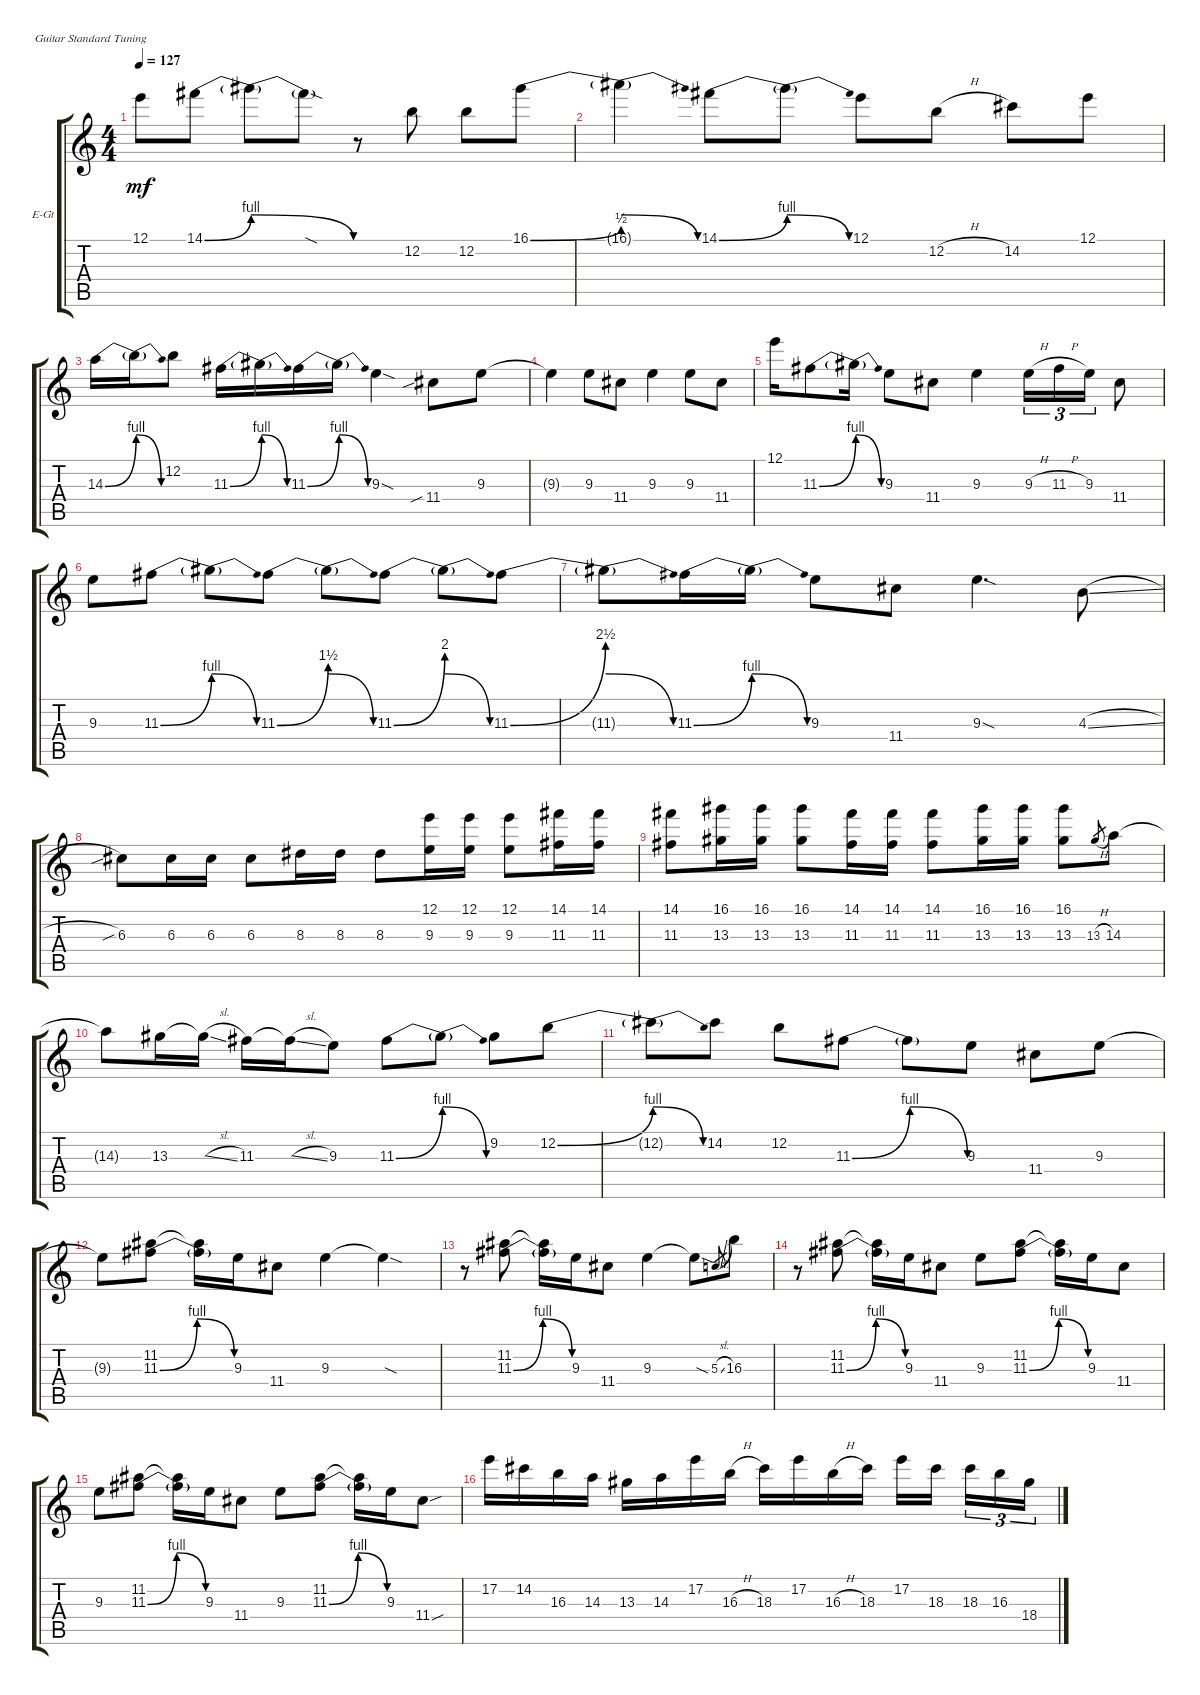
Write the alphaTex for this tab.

\defaultSystemsLayout 4
\bracketExtendMode groupsimilarinstruments
\firstSystemTrackNameOrientation horizontal
\otherSystemsTrackNameOrientation horizontal
\track ("Electric Guitar" "E-Gt") {instrument distortionguitar}
\staff {score tabs}
\tuning (E4 B3 G3 D3 A2 E2)
\ts (4 4)
\tempo 127
\clef g2
\scale
0.553241
\ks c
12.1{t}.8{dy mf} 14.1{be (bend 0 0 15 4)}.8 14.1{be (release 0 4 7.199999999999999 0) t}.8 14.1{sod t}.8 r.8 12.2.8 12.2.8 16.1{be (bend 0 0 15 2)}.8 |
\scale
0.446759 16.1{be (release 0 4 7.199999999999999 0) t}.4 14.1{be (bend 0 0 15 4)}.8 14.1{be (release 0 4 7.199999999999999 0) t}.8 12.1.8 12.2{h}.8 14.2.8 12.1.8 |
\scale
0.585165 14.3{be (bend 0 0 15 4)}.16 14.3{be (release 0 4 7.199999999999999 0) t}.16 12.2.8 11.3{be (bend 0 0 15 4)}.16 11.3{be (release 0 4 7.199999999999999 0) t}.16 11.3{be (bend 0 0 15 4)}.16 11.3{be (release 0 4 7.199999999999999 0) t}.16 9.3{sod}.4 11.4{sib}.8 9.3.8 |
\scale
0.414835 9.3{t}.4 9.3.8 11.4.8 9.3.4 9.3.8 11.4.8 |
\scale
0.597701 12.1.16 11.3{be (bend 0 0 15 4)}.8 11.3{be (release 0 4 7.199999999999999 0) t}.16 9.3.8 11.4.8 9.3.4 9.3{h}.16{tu (3 2)} 11.3{h}.16{tu (3 2)} 9.3.16{tu (3 2)} 11.4.8 |
\scale
0.402299 9.3.8 11.3{be (bend 0 0 15 4)}.8 11.3{be (release 0 4 7.199999999999999 0) t}.8 11.3{be (bend 0 0 15 6)}.8 11.3{be (release 0 4 7.199999999999999 0) t}.8 11.3{be (bend 0 0 15 8)}.8 11.3{be (release 0 4 7.199999999999999 0) t}.8 11.3{be (bend 0 0 15 10)}.8 |
\scale
0.444181 11.3{be (release 0 4 7.199999999999999 0) t}.8 11.3{be (bend 0 0 15 4)}.16 11.3{be (release 0 4 7.199999999999999 0) t}.16 9.3.8 11.4.8 9.3{sod}.4{d} 4.3{sl}.8 |
\scale
0.555819 6.3{sib}.8 6.3.16 6.3.16 6.3.8 8.3.16 8.3.16 8.3.8 (12.1 9.3).16 (12.1 9.3).16 (12.1 9.3).8 (14.1 11.3).16 (14.1 11.3).16 |
\scale
0.386107 (14.1 11.3).8 (16.1 13.3).16 (16.1 13.3).16 (16.1 13.3).8 (14.1 11.3).16 (14.1 11.3).16 (14.1 11.3).8 (16.1 13.3).16 (16.1 13.3).16 (16.1 13.3).8 13.3{h}.8{gr} 14.3.8 |
\scale
0.613893 14.3{t}.8 13.3.16 13.3{sl t}.16 11.3.16 11.3{sl t}.16 9.3.8 11.3{be (bend 0 0 15 4)}.8 11.3{be (release 0 4 7.199999999999999 0) t}.8 9.2.8 12.2{be (bend 0 0 15 4)}.8 |
\scale
0.49177 12.2{be (release 0 4 7.199999999999999 0) t}.8 14.2.8 12.2.8 11.3{be (bendrelease 0 0 10.2 4 20.4 4 30 0)}.8 11.3{t}.8 9.3.8 11.4.8 9.3.8 |
\scale
0.50823 9.3{t}.8 (11.2 11.3{be (bendrelease 0 0 10.2 4 20.4 4 30 0)}).8 (11.2{t} 11.3{t}).16 9.3.16 11.4.8 9.3.4 9.3{sod t}.4 |
\scale
0.492228 r.8 (11.2 11.3{be (bendrelease 0 0 10.2 4 20.4 4 30 0)}).8 (11.2{t} 11.3{t}).16 9.3.16 11.4.8 9.3.4 9.3{sod t}.8 5.3{sl}.8{gr} 16.3.8 |
\scale
0.507772 r.8 (11.2 11.3{be (bendrelease 0 0 10.2 4 20.4 4 30 0)}).8 (11.2{t} 11.3{t}).16 9.3.16 11.4.8 9.3.8 (11.2 11.3{be (bendrelease 0 0 10.2 4 20.4 4 30 0)}).8 (11.2{t} 11.3{t}).16 9.3.16 11.4.8 |
\scale
0.420268 9.3.8 (11.2 11.3{be (bendrelease 0 0 10.2 4 20.4 4 30 0)}).8 (11.2{t} 11.3{t}).16 9.3.16 11.4.8 9.3.8 (11.2 11.3{be (bendrelease 0 0 10.2 4 20.4 4 30 0)}).8 (11.2{t} 11.3{t}).16 9.3.16 11.4{sou}.8 |
\scale
0.579732 17.2.16 14.2.16 16.3.16 14.3.16 13.3.16 14.3.16 17.2.16 16.3{h}.16 18.3.16 17.2.16 16.3{h}.16 18.3.16 17.2.16 18.3.16 18.3.16{tu (3 2)} 16.3.16{tu (3 2)} 18.4.16{tu (3 2)}
